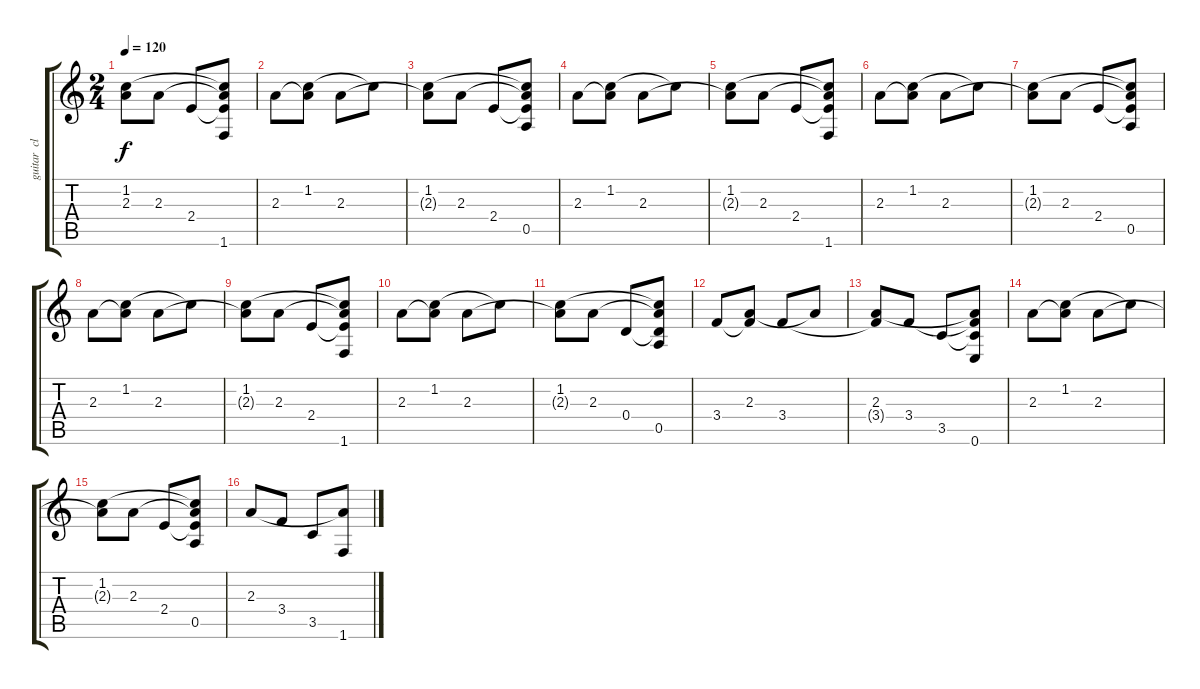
\track ("guitar  clean  right" "guitar  cl") {instrument acousticguitarnylon}
\staff {score tabs}
\tuning (E4 B3 G3 D3 A2 E2) {hide}
\ts (2 4)
\tempo 120
\clef g2
\ks c
(1.2 2.3{t}).8{dy f} 2.3.8 2.4.8 (1.2{t} 2.3{t} 2.4{t} 1.6).8 |
2.3.8 (1.2 2.3{t}).8 2.3.8 1.2{t}.8 |
(1.2 2.3{t}).8 2.3.8 2.4.8 (1.2{t} 2.3{t} 2.4{t} 0.5).8 |
2.3.8 (1.2 2.3{t}).8 2.3.8 1.2{t}.8 |
(1.2 2.3{t}).8 2.3.8 2.4.8 (1.2{t} 2.3{t} 2.4{t} 1.6).8 |
2.3.8 (1.2 2.3{t}).8 2.3.8 1.2{t}.8 |
(1.2 2.3{t}).8 2.3.8 2.4.8 (1.2{t} 2.3{t} 2.4{t} 0.5).8 |
2.3.8 (1.2 2.3{t}).8 2.3.8 1.2{t}.8 |
(1.2 2.3{t}).8 2.3.8 2.4.8 (1.2{t} 2.3{t} 2.4{t} 1.6).8 |
2.3.8 (1.2 2.3{t}).8 2.3.8 1.2{t}.8 |
(1.2 2.3{t}).8 2.3.8 0.4.8 (1.2{t} 2.3{t} 0.4{t} 0.5).8 |
3.4.8 (2.3 3.4{t}).8 3.4.8 2.3{t}.8 |
(2.3 3.4{t}).8 3.4.8 3.5.8 (2.3{t} 3.4{t} 3.5{t} 0.6).8 |
2.3.8 (1.2 2.3{t}).8 2.3.8 1.2{t}.8 |
(1.2 2.3{t}).8 2.3.8 2.4.8 (1.2{t} 2.3{t} 2.4{t} 0.5).8 |
2.3.8 3.4.8 3.5.8 (2.3{t} 1.6).8
